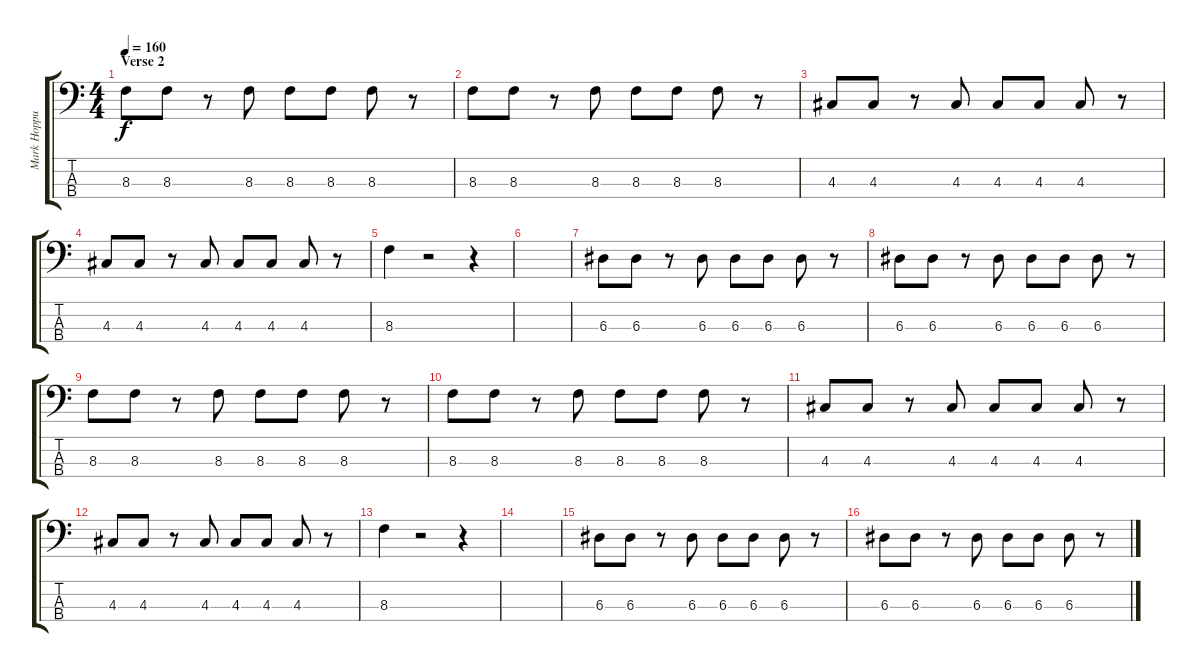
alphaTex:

\track ("Mark Hoppus Bass" "Mark Hoppu") {instrument electricbassfinger}
\staff {score tabs}
\tuning (G2 D2 A1 E1) {hide}
\ts (4 4)
\section ("" "Verse 2")
\tempo 160
\clef f4
\ks c
8.3.8{dy f volume 16 instrument lead2sawtooth} 8.3.8 r.8 8.3.8 8.3.8 8.3.8 8.3.8 r.8 |
8.3.8 8.3.8 r.8 8.3.8 8.3.8 8.3.8 8.3.8 r.8 |
4.3.8 4.3.8 r.8 4.3.8 4.3.8 4.3.8 4.3.8 r.8 |
4.3.8 4.3.8 r.8 4.3.8 4.3.8 4.3.8 4.3.8 r.8 |
8.3.4 r.2 r.4 |
|
6.3.8 6.3.8 r.8 6.3.8 6.3.8 6.3.8 6.3.8 r.8 |
6.3.8 6.3.8 r.8 6.3.8 6.3.8 6.3.8 6.3.8 r.8 |
8.3.8 8.3.8 r.8 8.3.8 8.3.8 8.3.8 8.3.8 r.8 |
8.3.8 8.3.8 r.8 8.3.8 8.3.8 8.3.8 8.3.8 r.8 |
4.3.8 4.3.8 r.8 4.3.8 4.3.8 4.3.8 4.3.8 r.8 |
4.3.8 4.3.8 r.8 4.3.8 4.3.8 4.3.8 4.3.8 r.8 |
8.3.4 r.2 r.4 |
|
6.3.8 6.3.8 r.8 6.3.8 6.3.8 6.3.8 6.3.8 r.8 |
6.3.8 6.3.8 r.8 6.3.8 6.3.8 6.3.8 6.3.8 r.8
